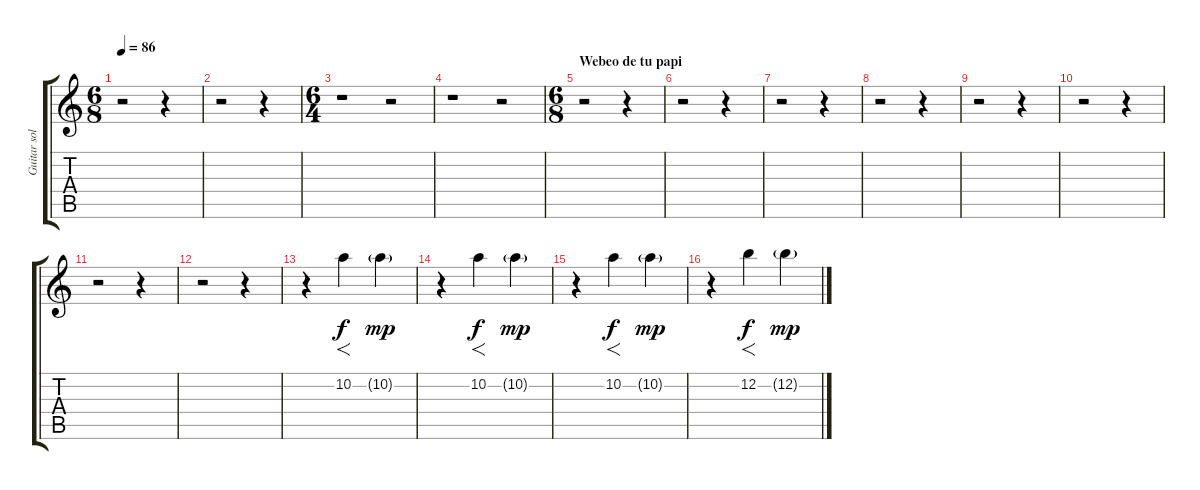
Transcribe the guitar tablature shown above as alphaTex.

\track ("Guitar solo" "Guitar sol") {instrument distortionguitar}
\staff {score tabs}
\tuning (E4 B3 G3 D3 A2 E2) {hide}
\ts (6 8)
\tempo 86
\clef g2
\ks c
r.2{dy mp} r.4 |
r.2 r.4 |
\ts (6 4)
r.1 r.2 |
r.1 r.2 |
\ts (6 8)
\section ("" "Webeo de tu papi")
r.2 r.4 |
r.2 r.4 |
r.2 r.4 |
r.2 r.4 |
r.2 r.4 |
r.2 r.4 |
r.2 r.4 |
r.2 r.4 |
r.4 10.2.4{f dy f} 10.2{g}.4{dy mp} |
r.4 10.2.4{f dy f} 10.2{g}.4{dy mp} |
r.4 10.2.4{f dy f} 10.2{g}.4{dy mp} |
r.4 12.2.4{f dy f} 12.2{g}.4{dy mp}
